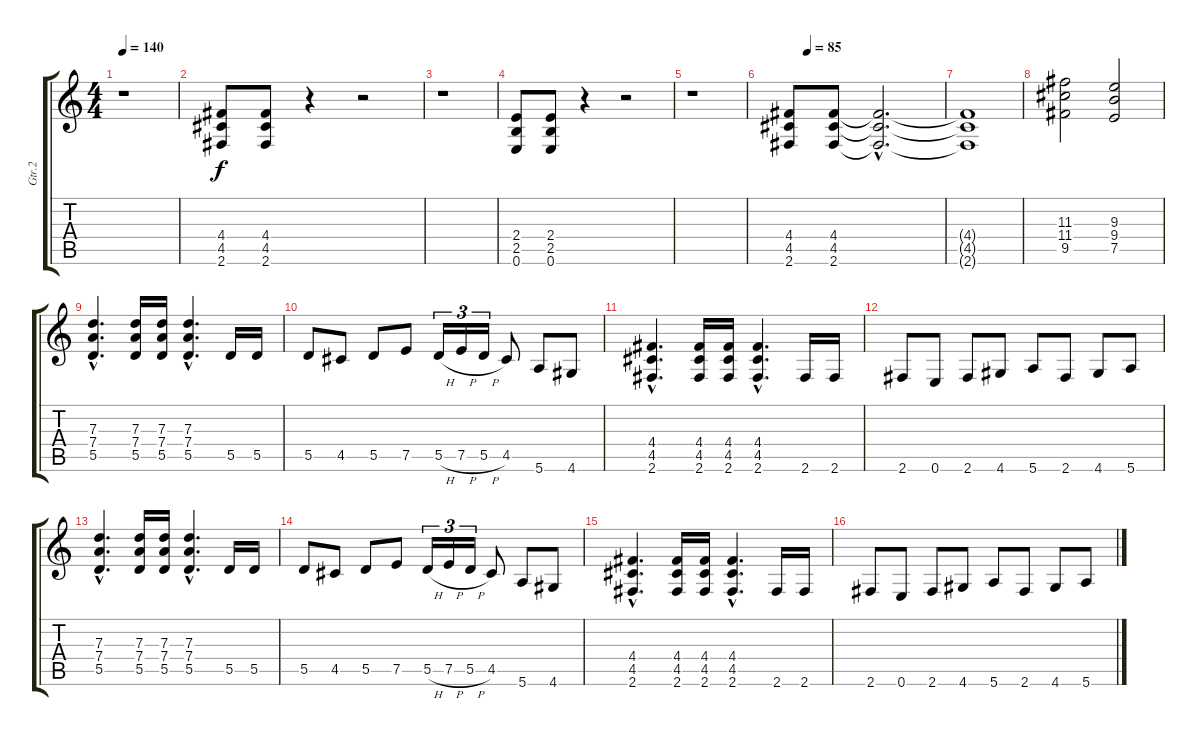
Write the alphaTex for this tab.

\track ("Gtr.2" "Gtr.2") {instrument overdrivenguitar}
\staff {score tabs}
\tuning (E4 B3 G3 D3 A2 E2) {hide}
\ts (4 4)
\tempo 140
\clef g2
\ks c
r.1{dy f} |
(4.4 4.5 2.6).8 (4.4 4.5 2.6).8 r.4 r.2 |
r.1 |
(2.4 2.5 0.6).8 (2.4 2.5 0.6).8 r.4 r.2 |
r.1 |
\tempo (85 0.125)
(4.4 4.5 2.6).8 (4.4 4.5 2.6).8 (4.4{hac t} 4.5{hac t} 2.6{hac t}).2{d} |
(4.4{t} 4.5{t} 2.6{t}).1 |
(11.3 11.4 9.5).2 (9.3 9.4 7.5).2 |
(7.3{hac} 7.4{hac} 5.5{hac}).4{d} (7.3 7.4 5.5).16 (7.3 7.4 5.5).16 (7.3{hac} 7.4{hac} 5.5{hac}).4{d} 5.5.16 5.5.16 |
5.5.8 4.5.8 5.5.8 7.5.8 5.5{h}.16{tu (3 2)} 7.5{h}.16{tu (3 2)} 5.5{h}.16{tu (3 2)} 4.5.8 5.6.8 4.6.8 |
(4.4{hac} 4.5{hac} 2.6{hac}).4{d} (4.4 4.5 2.6).16 (4.4 4.5 2.6).16 (4.4{hac} 4.5{hac} 2.6{hac}).4{d} 2.6.16 2.6.16 |
2.6.8 0.6.8 2.6.8 4.6.8 5.6.8 2.6.8 4.6.8 5.6.8 |
(7.3{hac} 7.4{hac} 5.5{hac}).4{d} (7.3 7.4 5.5).16 (7.3 7.4 5.5).16 (7.3{hac} 7.4{hac} 5.5{hac}).4{d} 5.5.16 5.5.16 |
5.5.8 4.5.8 5.5.8 7.5.8 5.5{h}.16{tu (3 2)} 7.5{h}.16{tu (3 2)} 5.5{h}.16{tu (3 2)} 4.5.8 5.6.8 4.6.8 |
(4.4{hac} 4.5{hac} 2.6{hac}).4{d} (4.4 4.5 2.6).16 (4.4 4.5 2.6).16 (4.4{hac} 4.5{hac} 2.6{hac}).4{d} 2.6.16 2.6.16 |
2.6.8 0.6.8 2.6.8 4.6.8 5.6.8 2.6.8 4.6.8 5.6.8
